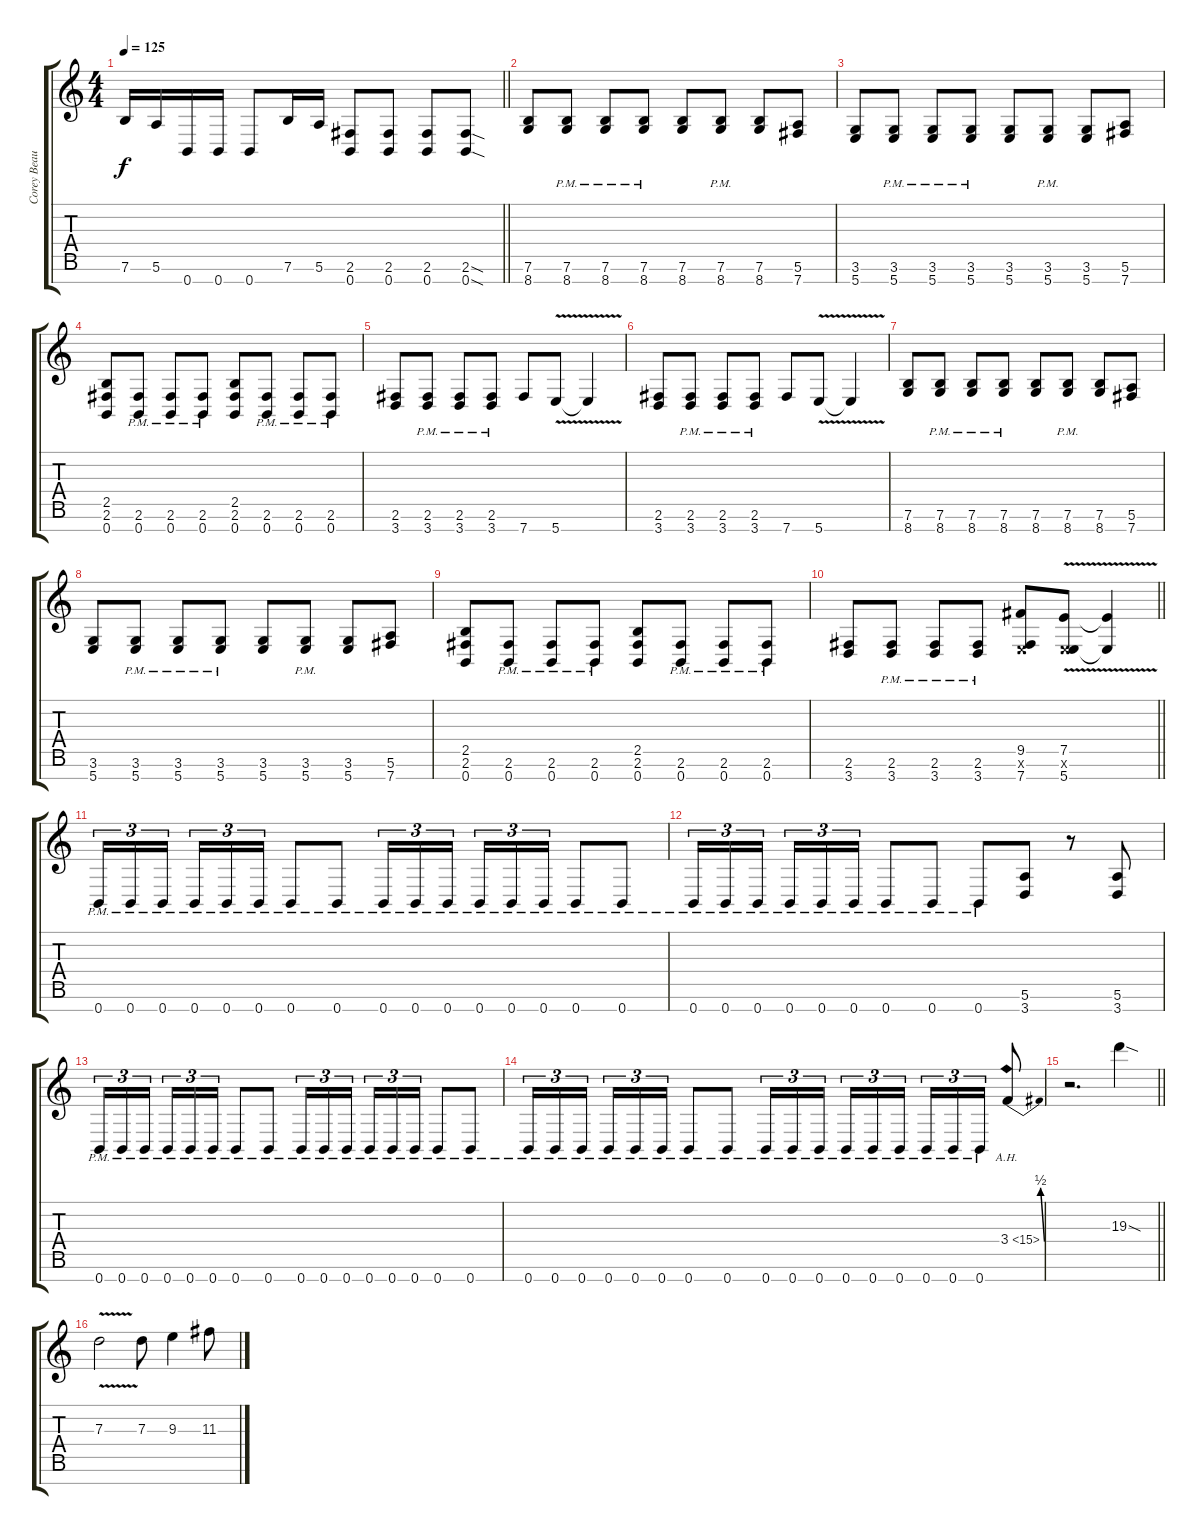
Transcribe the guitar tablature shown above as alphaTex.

\track ("Corey Beaulieau" "Corey Beau") {instrument distortionguitar}
\staff {score tabs}
\tuning (E4 B3 G3 D3 A2 E2 B1) {hide}
\ts (4 4)
\tempo 125
\clef g2
\barLineRight lightlight
\ks c
7.6.16{dy f} 5.6.16 0.7.16 0.7.16 0.7.8 7.6.16 5.6.16 (2.6 0.7).8 (2.6 0.7).8 (2.6 0.7).8 (2.6{sod} 0.7{sod}).8 |
(7.6 8.7).8 (7.6{pm} 8.7{pm}).8 (7.6{pm} 8.7{pm}).8 (7.6{pm} 8.7{pm}).8 (7.6 8.7).8 (7.6{pm} 8.7{pm}).8 (7.6 8.7).8 (5.6 7.7).8 |
(3.6 5.7).8 (3.6{pm} 5.7{pm}).8 (3.6{pm} 5.7{pm}).8 (3.6{pm} 5.7{pm}).8 (3.6 5.7).8 (3.6{pm} 5.7{pm}).8 (3.6 5.7).8 (5.6 7.7).8 |
(2.5 2.6 0.7).8 (2.6{pm} 0.7{pm}).8 (2.6{pm} 0.7{pm}).8 (2.6{pm} 0.7{pm}).8 (2.5 2.6 0.7).8 (2.6{pm} 0.7{pm}).8 (2.6{pm} 0.7{pm}).8 (2.6{pm} 0.7{pm}).8 |
(2.6 3.7).8 (2.6{pm} 3.7{pm}).8 (2.6{pm} 3.7{pm}).8 (2.6{pm} 3.7{pm}).8 7.7.8 5.7{v}.8 5.7{t}.4 |
(2.6 3.7).8 (2.6{pm} 3.7{pm}).8 (2.6{pm} 3.7{pm}).8 (2.6{pm} 3.7{pm}).8 7.7.8 5.7{v}.8 5.7{t}.4 |
(7.6 8.7).8 (7.6{pm} 8.7{pm}).8 (7.6{pm} 8.7{pm}).8 (7.6{pm} 8.7{pm}).8 (7.6 8.7).8 (7.6{pm} 8.7{pm}).8 (7.6 8.7).8 (5.6 7.7).8 |
(3.6 5.7).8 (3.6{pm} 5.7{pm}).8 (3.6{pm} 5.7{pm}).8 (3.6{pm} 5.7{pm}).8 (3.6 5.7).8 (3.6{pm} 5.7{pm}).8 (3.6 5.7).8 (5.6 7.7).8 |
(2.5 2.6 0.7).8 (2.6{pm} 0.7{pm}).8 (2.6{pm} 0.7{pm}).8 (2.6{pm} 0.7{pm}).8 (2.5 2.6 0.7).8 (2.6{pm} 0.7{pm}).8 (2.6{pm} 0.7{pm}).8 (2.6{pm} 0.7{pm}).8 |
\barLineRight lightlight
(2.6 3.7).8 (2.6{pm} 3.7{pm}).8 (2.6{pm} 3.7{pm}).8 (2.6{pm} 3.7{pm}).8 (9.5 0.6{x} 7.7).8 (7.5{v} 0.6{x} 5.7{v}).8 (7.5{t} 5.7{t}).4 |
0.7{pm}.16{tu (3 2)} 0.7{pm}.16{tu (3 2)} 0.7{pm}.16{tu (3 2) beam splitsecondary} 0.7{pm}.16{tu (3 2)} 0.7{pm}.16{tu (3 2)} 0.7{pm}.16{tu (3 2)} 0.7{pm}.8 0.7{pm}.8 0.7{pm}.16{tu (3 2)} 0.7{pm}.16{tu (3 2)} 0.7{pm}.16{tu (3 2) beam splitsecondary} 0.7{pm}.16{tu (3 2)} 0.7{pm}.16{tu (3 2)} 0.7{pm}.16{tu (3 2)} 0.7{pm}.8 0.7{pm}.8 |
0.7{pm}.16{tu (3 2)} 0.7{pm}.16{tu (3 2)} 0.7{pm}.16{tu (3 2) beam splitsecondary} 0.7{pm}.16{tu (3 2)} 0.7{pm}.16{tu (3 2)} 0.7{pm}.16{tu (3 2)} 0.7{pm}.8 0.7{pm}.8 0.7{pm}.8 (5.6 3.7).8 r.8 (5.6 3.7).8 |
0.7{pm}.16{tu (3 2)} 0.7{pm}.16{tu (3 2)} 0.7{pm}.16{tu (3 2) beam splitsecondary} 0.7{pm}.16{tu (3 2)} 0.7{pm}.16{tu (3 2)} 0.7{pm}.16{tu (3 2)} 0.7{pm}.8 0.7{pm}.8 0.7{pm}.16{tu (3 2)} 0.7{pm}.16{tu (3 2)} 0.7{pm}.16{tu (3 2) beam splitsecondary} 0.7{pm}.16{tu (3 2)} 0.7{pm}.16{tu (3 2)} 0.7{pm}.16{tu (3 2)} 0.7{pm}.8 0.7{pm}.8 |
0.7{pm}.16{tu (3 2)} 0.7{pm}.16{tu (3 2)} 0.7{pm}.16{tu (3 2) beam splitsecondary} 0.7{pm}.16{tu (3 2)} 0.7{pm}.16{tu (3 2)} 0.7{pm}.16{tu (3 2)} 0.7{pm}.8 0.7{pm}.8 0.7{pm}.16{tu (3 2)} 0.7{pm}.16{tu (3 2)} 0.7{pm}.16{tu (3 2) beam splitsecondary} 0.7{pm}.16{tu (3 2)} 0.7{pm}.16{tu (3 2)} 0.7{pm}.16{tu (3 2)} 0.7{pm}.16{tu (3 2)} 0.7{pm}.16{tu (3 2)} 0.7{pm}.16{tu (3 2)} 3.4{be (bend 0 0 60 2) ah 12}.8 |
\barLineRight lightlight
r.2{d} 19.3{sod}.4 |
7.3{v}.2 7.3.8 9.3.4 11.3.8
